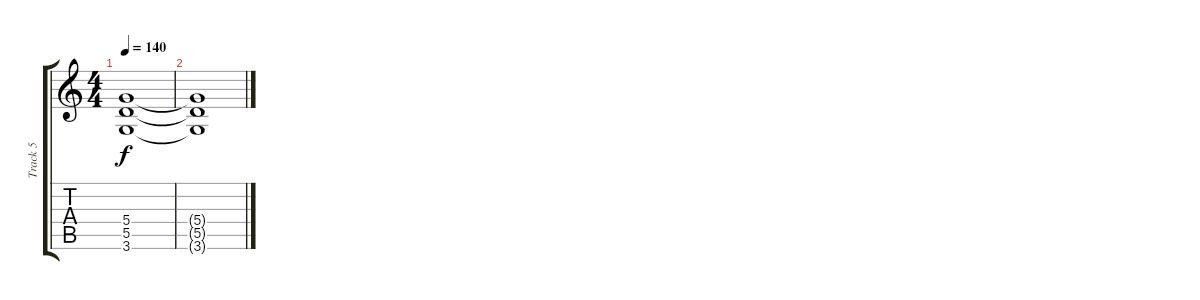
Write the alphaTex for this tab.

\track ("Track 5" "Track 5") {instrument distortionguitar}
\staff {score tabs}
\tuning (E4 B3 G3 D3 A2 E2) {hide}
\ts (4 4)
\tempo 140
\clef g2
\ks c
(5.4{t} 5.5{t} 3.6{t}).1{dy f volume 2} |
(5.4{t} 5.5{t} 3.6{t}).1{volume 1}
